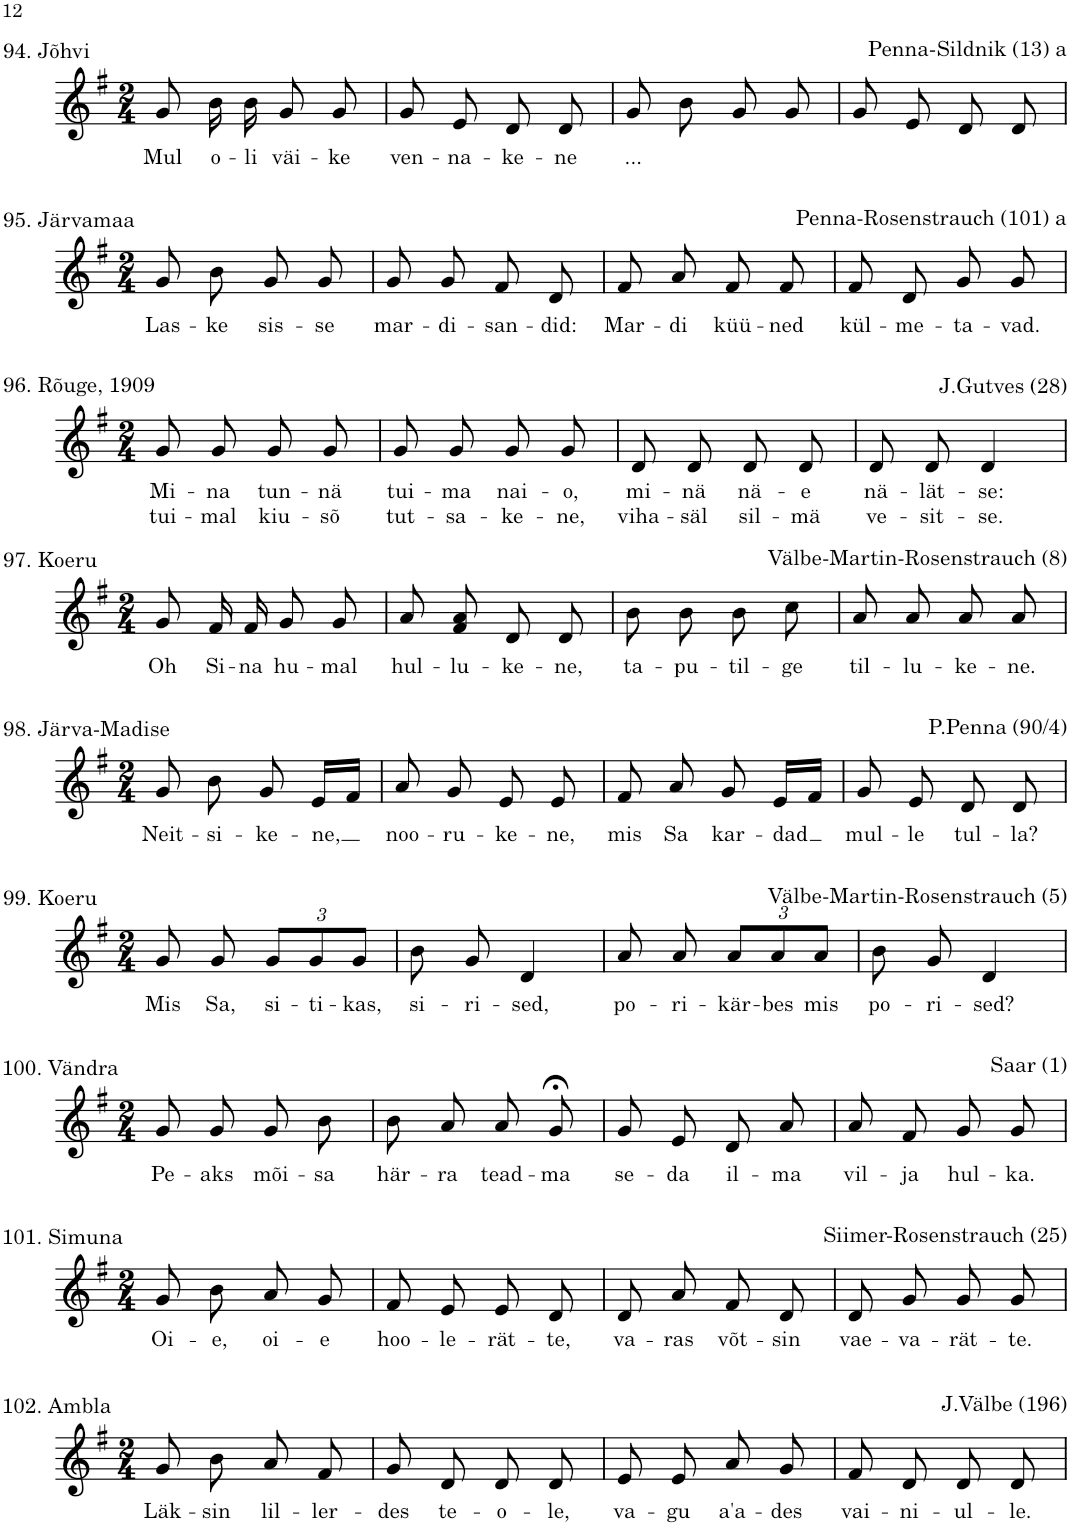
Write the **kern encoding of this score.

**kern	**text	**text
*part1	*part1	*part1
*staff1	*staff1	*staff1
*I"Piano	*	*
*I'Pno.	*	*
!!LO:PB:g=z
*clefG2	*	*
*k[f#]	*	*
*M2/4	*	*
=1	=1	=1
!	!LO:LY:b	!
8g/	Mul	.
!	!LO:LY:b	!
16b\	o-	.
!	!LO:LY:b	!
16b\	-li	.
!	!LO:LY:b	!
8g/	väi-	.
!	!LO:LY:b	!
8g/	-ke	.
=2	=2	=2
!	!LO:LY:b	!
8g/	ven-	.
!	!LO:LY:b	!
8e/	-na-	.
!	!LO:LY:b	!
8d/	-ke-	.
!	!LO:LY:b	!
8d/	-ne	.
=3	=3	=3
!	!LO:LY:b	!
8g/	...	.
8b\	.	.
8g/	.	.
8g/	.	.
=4	=4	=4
8g/	.	.
8e/	.	.
8d/	.	.
8d/	.	.
!!LO:LB:g=z
=1	=1	=1
*k[f#]	*	*
*M2/4	*	*
!	!LO:LY:b	!
8g/	Las-	.
!	!LO:LY:b	!
8b\	-ke	.
!	!LO:LY:b	!
8g/	sis-	.
!	!LO:LY:b	!
8g/	-se	.
=2	=2	=2
!	!LO:LY:b	!
8g/	mar-	.
!	!LO:LY:b	!
8g/	-di-	.
!	!LO:LY:b	!
8f#/	-san-	.
!	!LO:LY:b	!
8d/	-did:	.
=3	=3	=3
!	!LO:LY:b	!
8f#/	Mar-	.
!	!LO:LY:b	!
8a/	-di	.
!	!LO:LY:b	!
8f#/	küü-	.
!	!LO:LY:b	!
8f#/	-ned	.
=4	=4	=4
!	!LO:LY:b	!
8f#/	kül-	.
!	!LO:LY:b	!
8d/	-me-	.
!	!LO:LY:b	!
8g/	-ta-	.
!	!LO:LY:b	!
8g/	-vad.	.
!!LO:LB:g=z
=1	=1	=1
*k[f#]	*	*
*M2/4	*	*
!	!LO:LY:b	!LO:LY:b
8g/	Mi-	tui-
!	!LO:LY:b	!LO:LY:b
8g/	-na	-mal
!	!LO:LY:b	!LO:LY:b
8g/	tun-	kiu-
!	!LO:LY:b	!LO:LY:b
8g/	-nä	-sõ
=2	=2	=2
!	!LO:LY:b	!LO:LY:b
8g/	tui-	tut-
!	!LO:LY:b	!LO:LY:b
8g/	-ma	-sa-
!	!LO:LY:b	!LO:LY:b
8g/	nai-	-ke-
!	!LO:LY:b	!LO:LY:b
8g/	-o,	-ne,
=3	=3	=3
!	!LO:LY:b	!LO:LY:b
8d/	mi-	viha-
!	!LO:LY:b	!LO:LY:b
8d/	-nä	-säl
!	!LO:LY:b	!LO:LY:b
8d/	nä-	sil-
!	!LO:LY:b	!LO:LY:b
8d/	-e	-mä
=4	=4	=4
!	!LO:LY:b	!LO:LY:b
8d/	nä-	ve-
!	!LO:LY:b	!LO:LY:b
8d/	-lät-	-sit-
!	!LO:LY:b	!LO:LY:b
4d/	-se:	-se.
!!LO:LB:g=z
=1	=1	=1
*k[f#]	*	*
*M2/4	*	*
!	!LO:LY:b	!
8g/	Oh	.
!	!LO:LY:b	!
16f#/	Si-	.
!	!LO:LY:b	!
16f#/	-na	.
!	!LO:LY:b	!
8g/	hu-	.
!	!LO:LY:b	!
8g/	-mal	.
=2	=2	=2
!	!LO:LY:b	!
8a/	hul-	.
!	!LO:LY:b	!
8f#/ 8a/	-lu-	.
!	!LO:LY:b	!
8d/	-ke-	.
!	!LO:LY:b	!
8d/	-ne,	.
=3	=3	=3
!	!LO:LY:b	!
8b\	ta-	.
!	!LO:LY:b	!
8b\	-pu-	.
!	!LO:LY:b	!
8b\	-til-	.
!	!LO:LY:b	!
8cc\	-ge	.
=4	=4	=4
!	!LO:LY:b	!
8a/	til-	.
!	!LO:LY:b	!
8a/	-lu-	.
!	!LO:LY:b	!
8a/	-ke-	.
!	!LO:LY:b	!
8a/	-ne.	.
!!LO:LB:g=z
=1	=1	=1
*k[f#]	*	*
*M2/4	*	*
!	!LO:LY:b	!
8g/	Neit-	.
!	!LO:LY:b	!
8b\	-si-	.
!	!LO:LY:b	!
8g/	-ke-	.
!	!LO:LY:b	!
16e/LL	-ne,	.
16f#/JJ	.	.
=2	=2	=2
!	!LO:LY:b	!
8a/	noo-	.
!	!LO:LY:b	!
8g/	-ru-	.
!	!LO:LY:b	!
8e/	-ke-	.
!	!LO:LY:b	!
8e/	-ne,	.
=3	=3	=3
!	!LO:LY:b	!
8f#/	mis	.
!	!LO:LY:b	!
8a/	Sa	.
!	!LO:LY:b	!
8g/	kar-	.
!	!LO:LY:b	!
16e/LL	-dad	.
16f#/JJ	.	.
=4	=4	=4
!	!LO:LY:b	!
8g/	mul-	.
!	!LO:LY:b	!
8e/	-le	.
!	!LO:LY:b	!
8d/	tul-	.
!	!LO:LY:b	!
8d/	-la?	.
!!LO:LB:g=z
=1	=1	=1
*k[f#]	*	*
*M2/4	*	*
!	!LO:LY:b	!
8g/	Mis	.
!	!LO:LY:b	!
8g/	Sa,	.
*Xbrackettup	*	*
!	!LO:LY:b	!
12g/L	si-	.
!	!LO:LY:b	!
12g/	-ti-	.
!	!LO:LY:b	!
12g/J	-kas,	.
=2	=2	=2
!	!LO:LY:b	!
8b\	si-	.
!	!LO:LY:b	!
8g/	-ri-	.
!	!LO:LY:b	!
4d/	-sed,	.
=3	=3	=3
!	!LO:LY:b	!
8a/	po-	.
!	!LO:LY:b	!
8a/	-ri-	.
!	!LO:LY:b	!
12a/L	-kär-	.
!	!LO:LY:b	!
12a/	-bes	.
!	!LO:LY:b	!
12a/J	mis	.
=4	=4	=4
!	!LO:LY:b	!
8b\	po-	.
!	!LO:LY:b	!
8g/	-ri-	.
!	!LO:LY:b	!
4d/	-sed?	.
!!LO:LB:g=z
=1	=1	=1
*k[f#]	*	*
*M2/4	*	*
!	!LO:LY:b	!
8g/	Pe-	.
!	!LO:LY:b	!
8g/	-aks	.
!	!LO:LY:b	!
8g/	mõi-	.
!	!LO:LY:b	!
8b\	-sa	.
=2	=2	=2
!	!LO:LY:b	!
8b\	här-	.
!	!LO:LY:b	!
8a/	-ra	.
!	!LO:LY:b	!
8a/	tead-	.
!	!LO:LY:b	!
8g;</	-ma	.
=3	=3	=3
!	!LO:LY:b	!
8g/	se-	.
!	!LO:LY:b	!
8e/	-da	.
!	!LO:LY:b	!
8d/	il-	.
!	!LO:LY:b	!
8a/	-ma	.
=4	=4	=4
!	!LO:LY:b	!
8a/	vil-	.
!	!LO:LY:b	!
8f#/	-ja	.
!	!LO:LY:b	!
8g/	hul-	.
!	!LO:LY:b	!
8g/	-ka.	.
!!LO:LB:g=z
=1	=1	=1
*k[f#]	*	*
*M2/4	*	*
!	!LO:LY:b	!
8g/	Oi-	.
!	!LO:LY:b	!
8b\	-e,	.
!	!LO:LY:b	!
8a/	oi-	.
!	!LO:LY:b	!
8g/	-e	.
=2	=2	=2
!	!LO:LY:b	!
8f#/	hoo-	.
!	!LO:LY:b	!
8e/	-le-	.
!	!LO:LY:b	!
8e/	-rät-	.
!	!LO:LY:b	!
8d/	-te,	.
=3	=3	=3
!	!LO:LY:b	!
8d/	va-	.
!	!LO:LY:b	!
8a/	-ras	.
!	!LO:LY:b	!
8f#/	võt-	.
!	!LO:LY:b	!
8d/	-sin	.
=4	=4	=4
!	!LO:LY:b	!
8d/	vae-	.
!	!LO:LY:b	!
8g/	-va-	.
!	!LO:LY:b	!
8g/	-rät-	.
!	!LO:LY:b	!
8g/	-te.	.
!!LO:LB:g=z
=1	=1	=1
*k[f#]	*	*
*M2/4	*	*
!	!LO:LY:b	!
8g/	Läk-	.
!	!LO:LY:b	!
8b\	-sin	.
!	!LO:LY:b	!
8a/	lil-	.
!	!LO:LY:b	!
8f#/	-ler-	.
=2	=2	=2
!	!LO:LY:b	!
8g/	-des	.
!	!LO:LY:b	!
8d/	te-	.
!	!LO:LY:b	!
8d/	-o-	.
!	!LO:LY:b	!
8d/	-le,	.
=3	=3	=3
!	!LO:LY:b	!
8e/	va-	.
!	!LO:LY:b	!
8e/	-gu	.
!	!LO:LY:b	!
8a/	a'a-	.
!	!LO:LY:b	!
8g/	-des	.
=4	=4	=4
!	!LO:LY:b	!
8f#/	vai-	.
!	!LO:LY:b	!
8d/	-ni-	.
!	!LO:LY:b	!
8d/	-ul-	.
!	!LO:LY:b	!
8d/	-le.	.
=	=	=
*-	*-	*-
